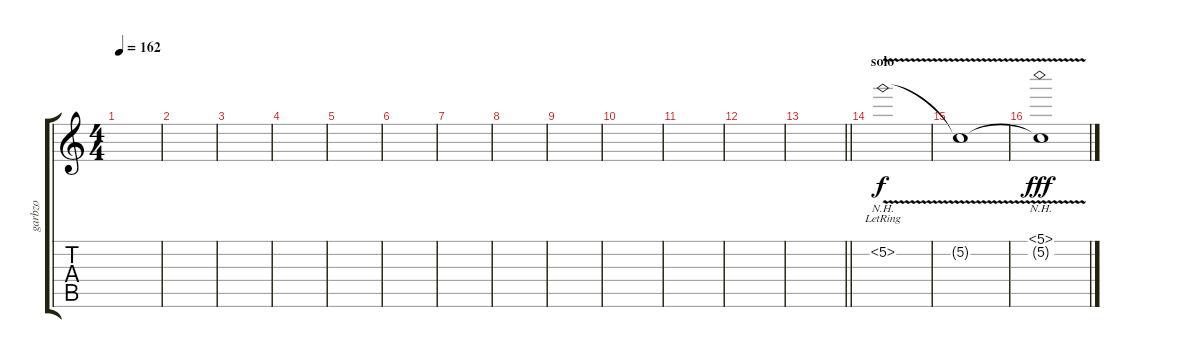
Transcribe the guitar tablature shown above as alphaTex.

\track ("garbzo" "garbzo") {instrument distortionguitar}
\staff {score tabs}
\tuning (C4 G3 Eb3 Bb2 F2 C2) {hide}
\ts (4 4)
\tempo 162
\clef g2
\ks c
|
|
|
|
|
|
|
|
|
|
|
|
\barLineRight lightlight
|
\section ("" "solo")
5.2{nh v lr}.1 |
5.2{t}.1{dy f} |
(5.1{nh v} 5.2{t}).1{dy fff}
